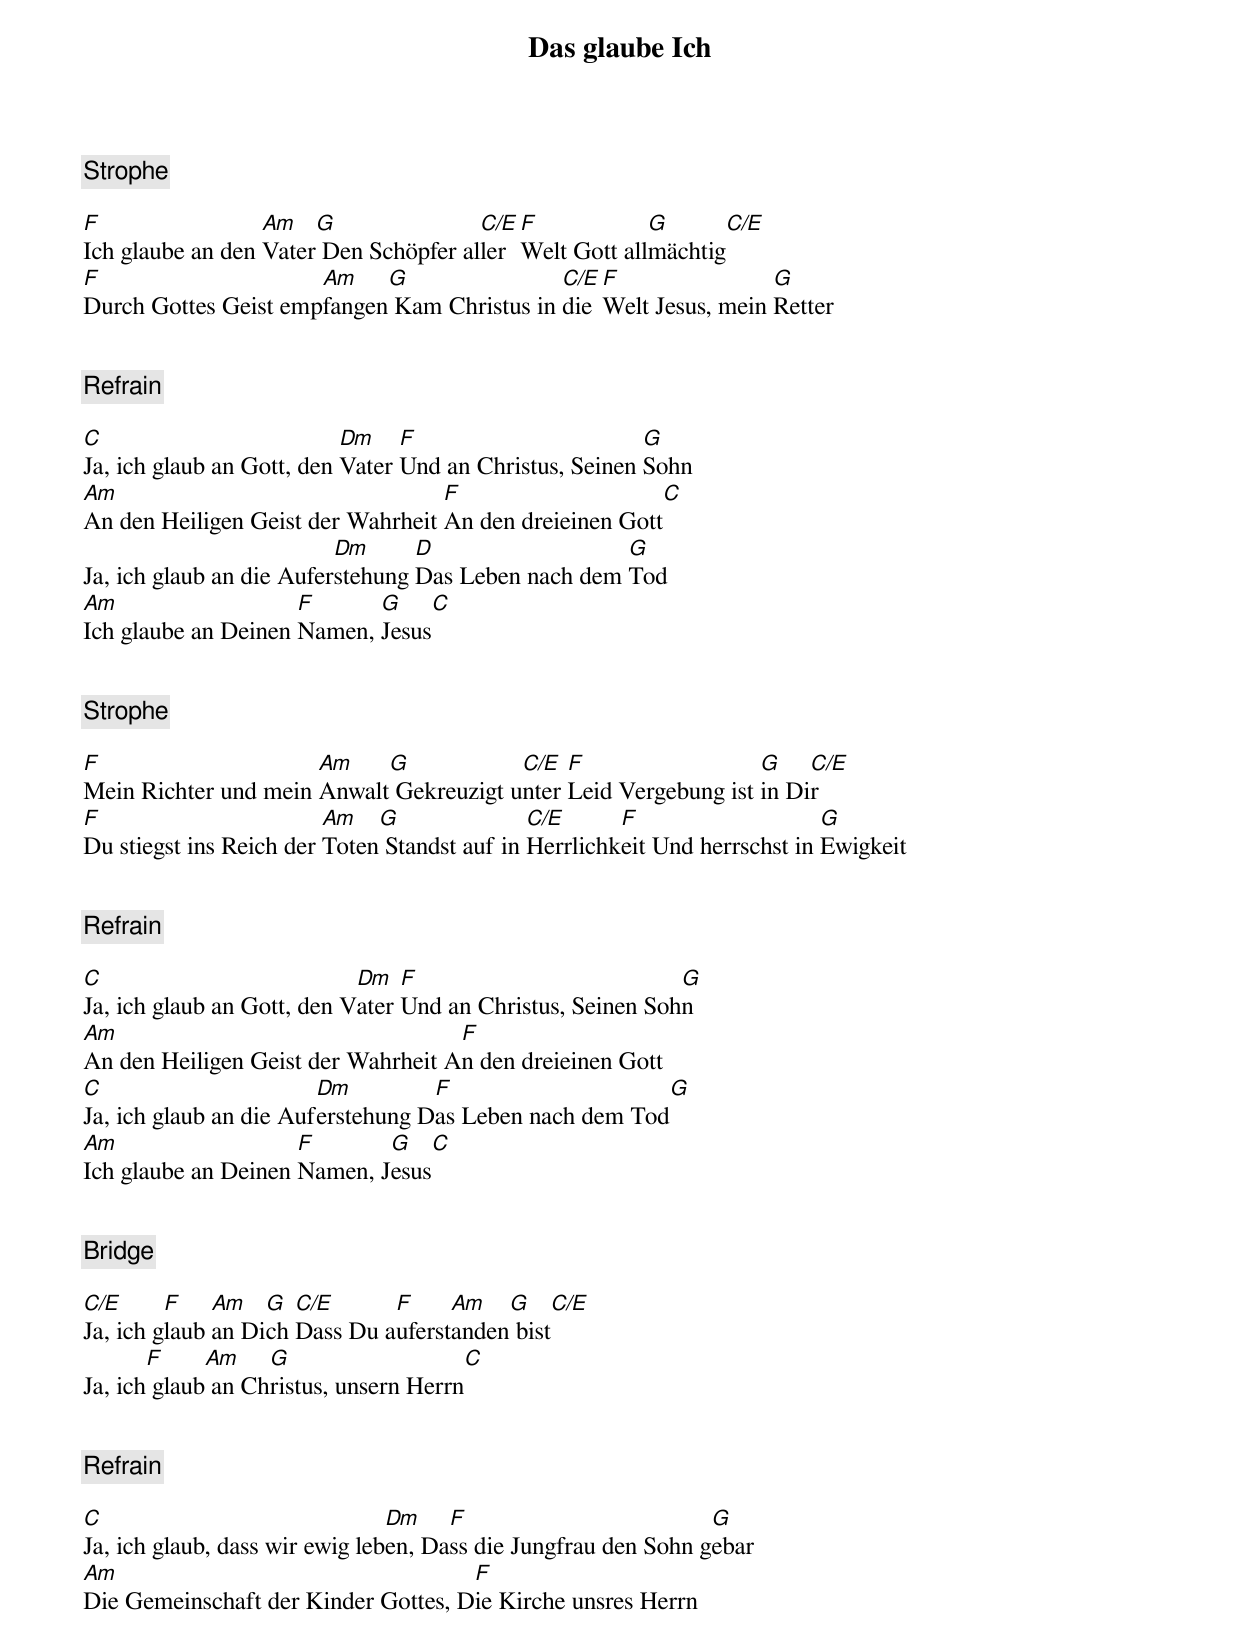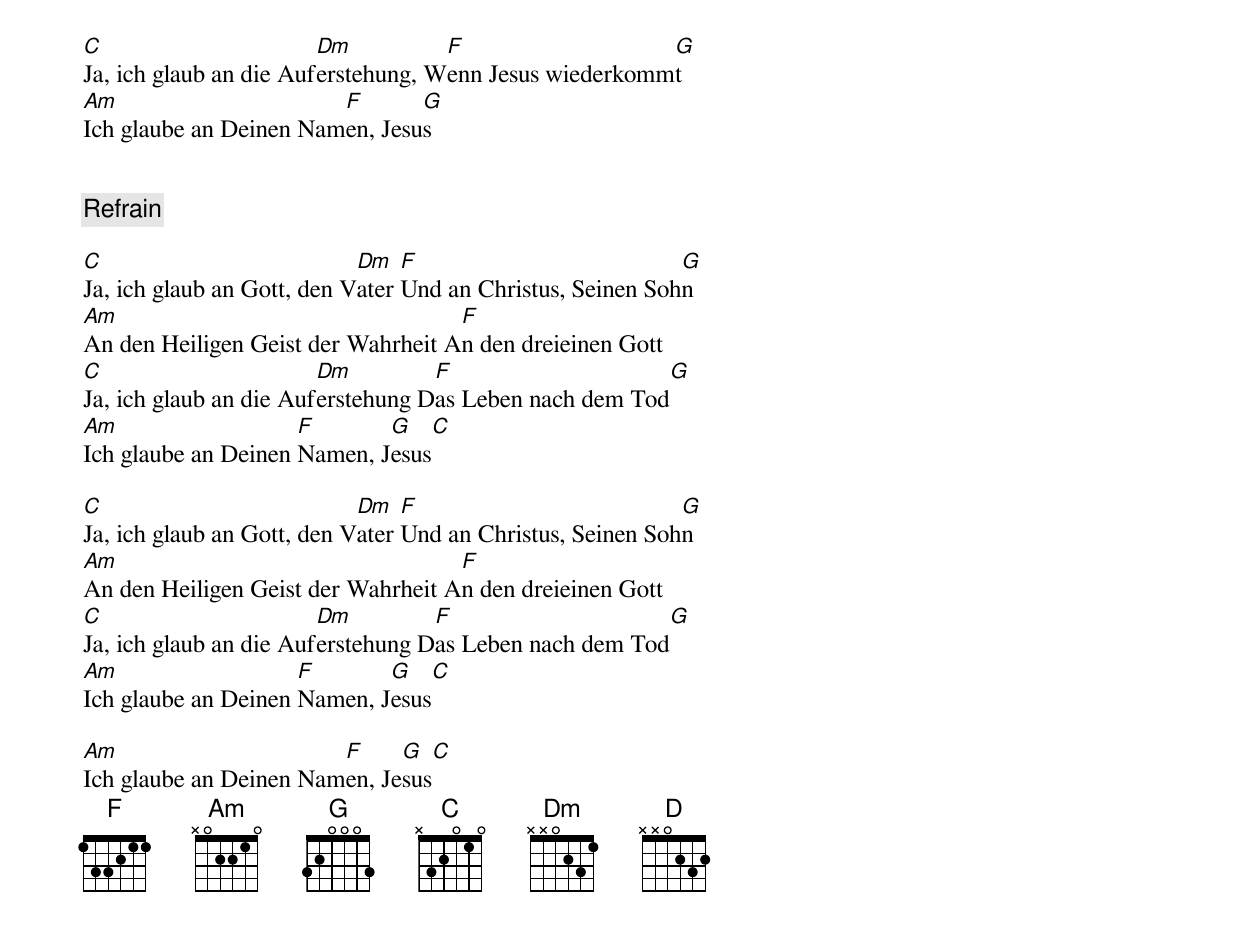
Das glaube Ich

[Strophe]

F                 Am   G               C/E F            G      C/E
Ich glaube an den Vater Den Schöpfer aller Welt Gott allmächtig
F                     Am    G                C/E F                G
Durch Gottes Geist empfangen Kam Christus in die Welt Jesus, mein Retter


[Refrain]

C                          Dm    F                       G
Ja, ich glaub an Gott, den Vater Und an Christus, Seinen Sohn
Am                                 F                    C
An den Heiligen Geist der Wahrheit An den dreieinen Gott
                          Dm      D                  G
Ja, ich glaub an die Auferstehung Das Leben nach dem Tod
Am                   F      G    C
Ich glaube an Deinen Namen, Jesus


[Strophe]

F                     Am    G            C/E  F                  G    C/E
Mein Richter und mein Anwalt Gekreuzigt unter Leid Vergebung ist in Dir
F                        Am   G               C/E      F                    G
Du stiegst ins Reich der Toten Standst auf in Herrlichkeit Und herrschst in Ewigkeit


[Refrain]

C                           Dm   F                          G
Ja, ich glaub an Gott, den Vater Und an Christus, Seinen Sohn
Am                                  F
An den Heiligen Geist der Wahrheit An den dreieinen Gott
C                       Dm         F                    G
Ja, ich glaub an die Auferstehung Das Leben nach dem Tod
Am                   F       G     C
Ich glaube an Deinen Namen, Jesus


[Bridge]

C/E      F    Am   G  C/E      F     Am   G     C/E
Ja, ich glaub an Dich Dass Du auferstanden bist
       F     Am    G                    C
Ja, ich glaub an Christus, unsern Herrn


[Refrain]

C                               Dm    F                         G
Ja, ich glaub, dass wir ewig leben, Dass die Jungfrau den Sohn gebar
Am                                   F
Die Gemeinschaft der Kinder Gottes, Die Kirche unsres Herrn
C                       Dm          F                   G
Ja, ich glaub an die Auferstehung, Wenn Jesus wiederkommt
Am                      F       G
Ich glaube an Deinen Namen, Jesus


[Refrain]

C                           Dm   F                          G
Ja, ich glaub an Gott, den Vater Und an Christus, Seinen Sohn
Am                                  F
An den Heiligen Geist der Wahrheit An den dreieinen Gott
C                       Dm         F                    G
Ja, ich glaub an die Auferstehung Das Leben nach dem Tod
Am                   F       G     C
Ich glaube an Deinen Namen, Jesus

C                           Dm   F                          G
Ja, ich glaub an Gott, den Vater Und an Christus, Seinen Sohn
Am                                  F
An den Heiligen Geist der Wahrheit An den dreieinen Gott
C                       Dm         F                    G
Ja, ich glaub an die Auferstehung Das Leben nach dem Tod
Am                   F       G     C
Ich glaube an Deinen Namen, Jesus

Am                      F     G   C
Ich glaube an Deinen Namen, Jesus
